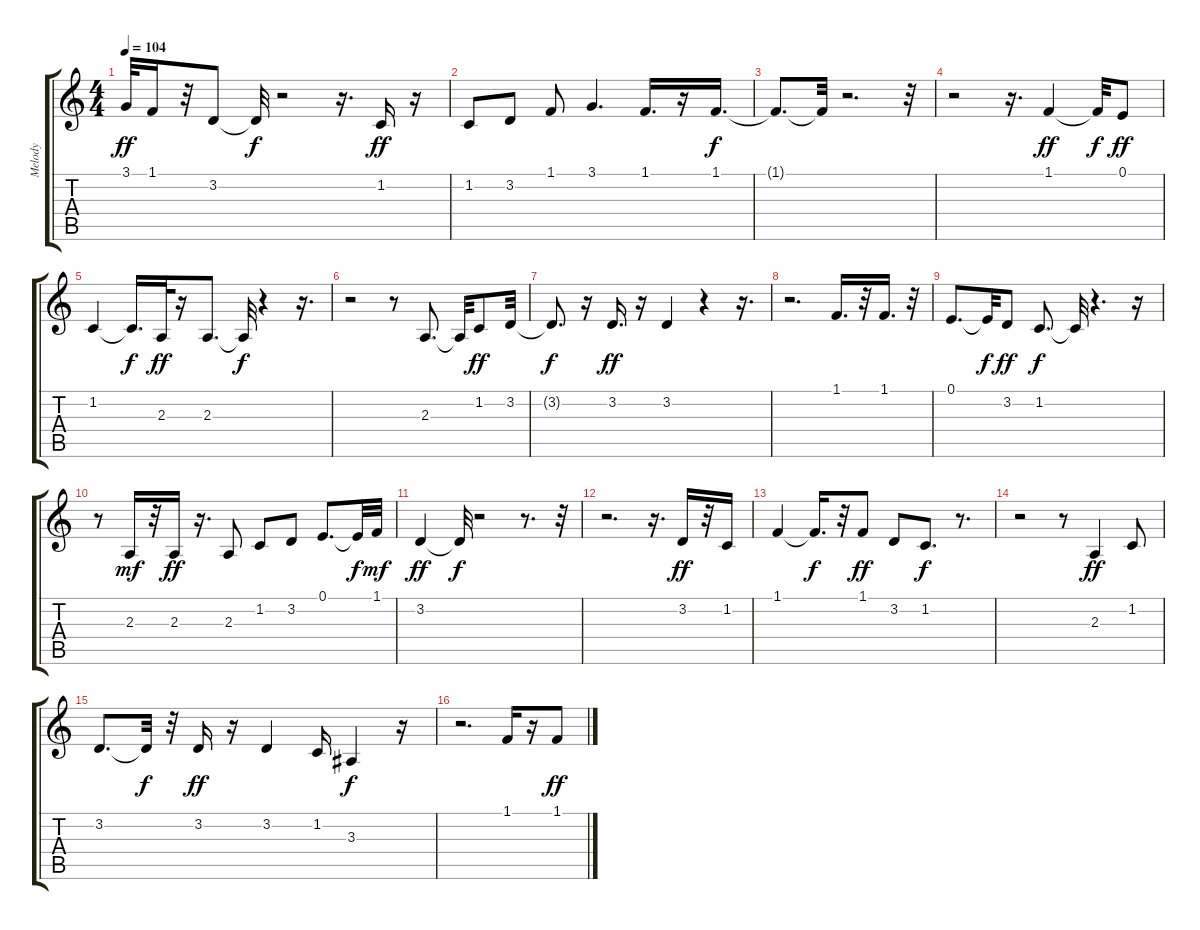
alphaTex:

\track ("Melody" "Melody") {instrument acousticgrandpiano}
\staff {score tabs}
\tuning (E4 B3 G3 D3 A2 E2) {hide}
\ts (4 4)
\tempo 104
\clef g2
\ks c
3.1.32{dy ff} 1.1.16 r.32 3.2.8 3.2{t}.32{dy f} r.2 r.16{d} 1.2.16{dy ff} r.16 |
1.2.8 3.2.8 1.1.8 3.1.4{d} 1.1.16{d} r.16 1.1.16{d dy f} |
1.1{t}.8{d} 1.1{t}.32 r.2{d} r.32 |
r.2 r.16{d} 1.1.4{dy ff} 1.1{t}.32{dy f} 0.1.8{dy ff} |
1.2.4 1.2{t}.16{d dy f} 2.3.32{dy ff} r.16 2.3.8{d} 2.3{t}.32{dy f} r.4 r.16{d} |
r.2 r.8 2.3.8{d} 2.3{t}.32 1.2.8{dy ff} 3.2.32 |
3.2{t}.8{d dy f} r.16 3.2.16{d dy ff} r.16 3.2.4 r.4 r.16{d} |
r.2{d} 1.1.16{d} r.32 1.1.16{d} r.32 |
0.1.8{d} 0.1{t}.32{dy f} 3.2.8{dy ff} 1.2.8{d dy f} 1.2{t}.32 r.4{d} r.16 |
r.8 2.3.16{dy mf} r.32 2.3.16{dy ff} r.16{d} 2.3.8 1.2.8 3.2.8 0.1.8{d} 0.1{t}.32{dy f} 1.1.32{dy mf} |
3.2.4{dy ff} 3.2{t}.32{dy f} r.2 r.8{d} r.32 |
r.2{d} r.16{d} 3.2.16{dy ff} r.32 1.2.16 |
1.1.4 1.1{t}.16{d dy f} r.32 1.1.8{dy ff} 3.2.8 1.2.8{d dy f} r.8{d} |
r.2 r.8 2.3.4{dy ff} 1.2.8 |
3.2.8{d} 3.2{t}.32{dy f} r.32 3.2.16{dy ff} r.16 3.2.4 1.2.16 3.3.4{dy f} r.16 |
r.2{d} 1.1.16 r.16 1.1.8{dy ff}
